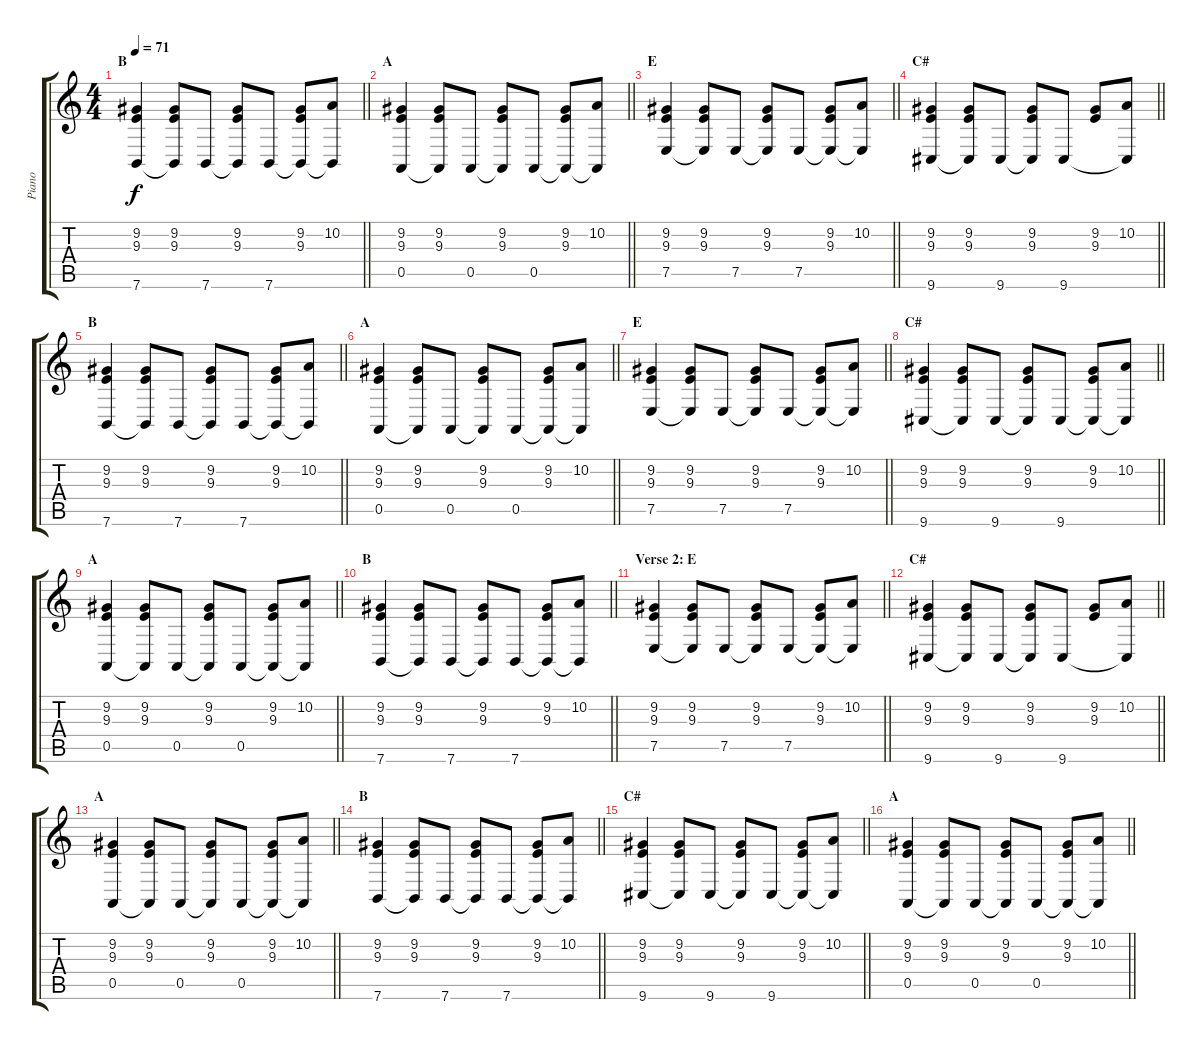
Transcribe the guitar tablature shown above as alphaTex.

\track ("Piano" "Piano") {instrument brightacousticpiano}
\staff {score tabs}
\tuning (E4 B3 G3 D3 A2 E2) {hide}
\ts (4 4)
\section ("" "B")
\tempo 71
\clef g2
\barLineRight lightlight
\ks c
(9.2 9.3 7.6).4{dy f} (9.2 9.3 7.6{t}).8 7.6.8 (9.2 9.3 7.6{t}).8 7.6.8 (9.2 9.3 7.6{t}).8 (10.2 7.6{t}).8 |
\section ("" "A")
\barLineRight lightlight
(9.2 9.3 0.5).4 (9.2 9.3 0.5{t}).8 0.5.8 (9.2 9.3 0.5{t}).8 0.5.8 (9.2 9.3 0.5{t}).8 (10.2 0.5{t}).8 |
\section ("" "E")
\barLineRight lightlight
(9.2 9.3 7.5).4 (9.2 9.3 7.5{t}).8 7.5.8 (9.2 9.3 7.5{t}).8 7.5.8 (9.2 9.3 7.5{t}).8 (10.2 7.5{t}).8 |
\section ("" "C#")
\barLineRight lightlight
(9.2 9.3 9.6).4 (9.2 9.3 9.6{t}).8 9.6.8 (9.2 9.3 9.6{t}).8 9.6.8 (9.2 9.3).8 (10.2 9.6{t}).8 |
\section ("" "B")
\barLineRight lightlight
(9.2 9.3 7.6).4 (9.2 9.3 7.6{t}).8 7.6.8 (9.2 9.3 7.6{t}).8 7.6.8 (9.2 9.3 7.6{t}).8 (10.2 7.6{t}).8 |
\section ("" "A")
\barLineRight lightlight
(9.2 9.3 0.5).4 (9.2 9.3 0.5{t}).8 0.5.8 (9.2 9.3 0.5{t}).8 0.5.8 (9.2 9.3 0.5{t}).8 (10.2 0.5{t}).8 |
\section ("" "E")
\barLineRight lightlight
(9.2 9.3 7.5).4 (9.2 9.3 7.5{t}).8 7.5.8 (9.2 9.3 7.5{t}).8 7.5.8 (9.2 9.3 7.5{t}).8 (10.2 7.5{t}).8 |
\section ("" "C#")
\barLineRight lightlight
(9.2 9.3 9.6).4 (9.2 9.3 9.6{t}).8 9.6.8 (9.2 9.3 9.6{t}).8 9.6.8 (9.2 9.3 9.6{t}).8 (10.2 9.6{t}).8 |
\section ("" "A")
\barLineRight lightlight
(9.2 9.3 0.5).4 (9.2 9.3 0.5{t}).8 0.5.8 (9.2 9.3 0.5{t}).8 0.5.8 (9.2 9.3 0.5{t}).8 (10.2 0.5{t}).8 |
\section ("" "B")
\barLineRight lightlight
(9.2 9.3 7.6).4 (9.2 9.3 7.6{t}).8 7.6.8 (9.2 9.3 7.6{t}).8 7.6.8 (9.2 9.3 7.6{t}).8 (10.2 7.6{t}).8 |
\section ("" "Verse 2: E")
\barLineRight lightlight
(9.2 9.3 7.5).4 (9.2 9.3 7.5{t}).8 7.5.8 (9.2 9.3 7.5{t}).8 7.5.8 (9.2 9.3 7.5{t}).8 (10.2 7.5{t}).8 |
\section ("" "C#")
\barLineRight lightlight
(9.2 9.3 9.6).4 (9.2 9.3 9.6{t}).8 9.6.8 (9.2 9.3 9.6{t}).8 9.6.8 (9.2 9.3).8 (10.2 9.6{t}).8 |
\section ("" "A")
\barLineRight lightlight
(9.2 9.3 0.5).4 (9.2 9.3 0.5{t}).8 0.5.8 (9.2 9.3 0.5{t}).8 0.5.8 (9.2 9.3 0.5{t}).8 (10.2 0.5{t}).8 |
\section ("" "B")
\barLineRight lightlight
(9.2 9.3 7.6).4 (9.2 9.3 7.6{t}).8 7.6.8 (9.2 9.3 7.6{t}).8 7.6.8 (9.2 9.3 7.6{t}).8 (10.2 7.6{t}).8 |
\section ("" "C#")
\barLineRight lightlight
(9.2 9.3 9.6).4 (9.2 9.3 9.6{t}).8 9.6.8 (9.2 9.3 9.6{t}).8 9.6.8 (9.2 9.3 9.6{t}).8 (10.2 9.6{t}).8 |
\section ("" "A")
\barLineRight lightlight
(9.2 9.3 0.5).4 (9.2 9.3 0.5{t}).8 0.5.8 (9.2 9.3 0.5{t}).8 0.5.8 (9.2 9.3 0.5{t}).8 (10.2 0.5{t}).8
